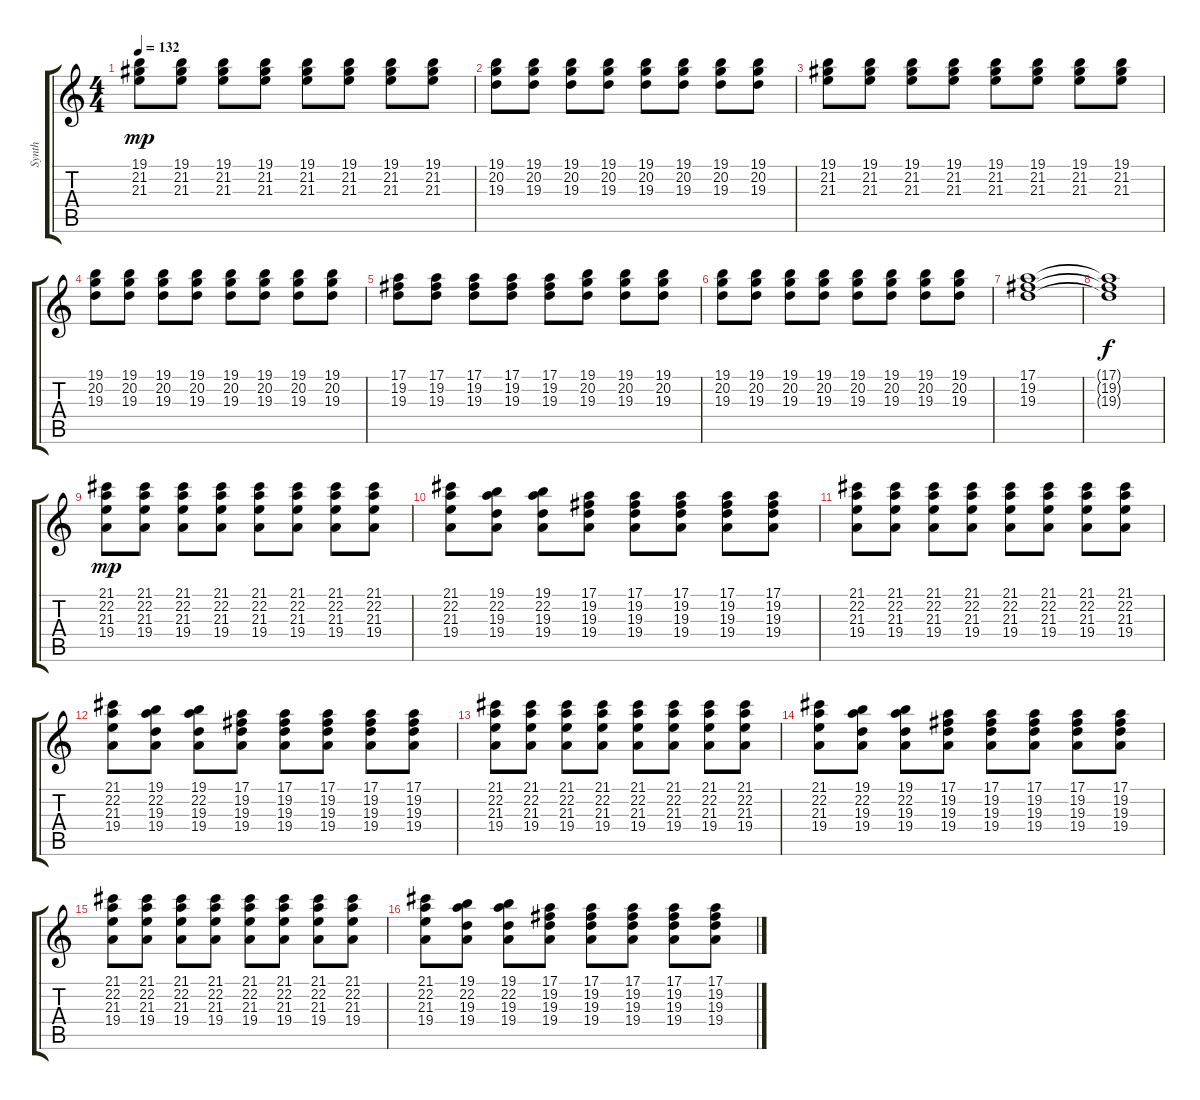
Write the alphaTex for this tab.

\track ("Synth" "Synth") {instrument rockorgan}
\staff {score tabs}
\tuning (E4 B3 G3 D3 A2 E2) {hide}
\ts (4 4)
\tempo 132
\clef g2
\ks c
(19.1 21.2 21.3).8{dy mp} (19.1 21.2 21.3).8 (19.1 21.2 21.3).8 (19.1 21.2 21.3).8 (19.1 21.2 21.3).8 (19.1 21.2 21.3).8 (19.1 21.2 21.3).8 (19.1 21.2 21.3).8 |
(19.1 20.2 19.3).8 (19.1 20.2 19.3).8 (19.1 20.2 19.3).8 (19.1 20.2 19.3).8 (19.1 20.2 19.3).8 (19.1 20.2 19.3).8 (19.1 20.2 19.3).8 (19.1 20.2 19.3).8 |
(19.1 21.2 21.3).8 (19.1 21.2 21.3).8 (19.1 21.2 21.3).8 (19.1 21.2 21.3).8 (19.1 21.2 21.3).8 (19.1 21.2 21.3).8 (19.1 21.2 21.3).8 (19.1 21.2 21.3).8 |
(19.1 20.2 19.3).8 (19.1 20.2 19.3).8 (19.1 20.2 19.3).8 (19.1 20.2 19.3).8 (19.1 20.2 19.3).8 (19.1 20.2 19.3).8 (19.1 20.2 19.3).8 (19.1 20.2 19.3).8 |
(17.1 19.2 19.3).8 (17.1 19.2 19.3).8 (17.1 19.2 19.3).8 (17.1 19.2 19.3).8 (17.1 19.2 19.3).8 (19.1 20.2 19.3).8 (19.1 20.2 19.3).8 (19.1 20.2 19.3).8 |
(19.1 20.2 19.3).8 (19.1 20.2 19.3).8 (19.1 20.2 19.3).8 (19.1 20.2 19.3).8 (19.1 20.2 19.3).8 (19.1 20.2 19.3).8 (19.1 20.2 19.3).8 (19.1 20.2 19.3).8 |
(17.1 19.2 19.3).1 |
(17.1{t} 19.2{t} 19.3{t}).1{dy f} |
(21.1 22.2 21.3 19.4).8{dy mp} (21.1 22.2 21.3 19.4).8 (21.1 22.2 21.3 19.4).8 (21.1 22.2 21.3 19.4).8 (21.1 22.2 21.3 19.4).8 (21.1 22.2 21.3 19.4).8 (21.1 22.2 21.3 19.4).8 (21.1 22.2 21.3 19.4).8 |
(21.1 22.2 21.3 19.4).8 (19.1 22.2 19.3 19.4).8 (19.1 22.2 19.3 19.4).8 (17.1 19.2 19.3 19.4).8 (17.1 19.2 19.3 19.4).8 (17.1 19.2 19.3 19.4).8 (17.1 19.2 19.3 19.4).8 (17.1 19.2 19.3 19.4).8 |
(21.1 22.2 21.3 19.4).8 (21.1 22.2 21.3 19.4).8 (21.1 22.2 21.3 19.4).8 (21.1 22.2 21.3 19.4).8 (21.1 22.2 21.3 19.4).8 (21.1 22.2 21.3 19.4).8 (21.1 22.2 21.3 19.4).8 (21.1 22.2 21.3 19.4).8 |
(21.1 22.2 21.3 19.4).8 (19.1 22.2 19.3 19.4).8 (19.1 22.2 19.3 19.4).8 (17.1 19.2 19.3 19.4).8 (17.1 19.2 19.3 19.4).8 (17.1 19.2 19.3 19.4).8 (17.1 19.2 19.3 19.4).8 (17.1 19.2 19.3 19.4).8 |
(21.1 22.2 21.3 19.4).8 (21.1 22.2 21.3 19.4).8 (21.1 22.2 21.3 19.4).8 (21.1 22.2 21.3 19.4).8 (21.1 22.2 21.3 19.4).8 (21.1 22.2 21.3 19.4).8 (21.1 22.2 21.3 19.4).8 (21.1 22.2 21.3 19.4).8 |
(21.1 22.2 21.3 19.4).8 (19.1 22.2 19.3 19.4).8 (19.1 22.2 19.3 19.4).8 (17.1 19.2 19.3 19.4).8 (17.1 19.2 19.3 19.4).8 (17.1 19.2 19.3 19.4).8 (17.1 19.2 19.3 19.4).8 (17.1 19.2 19.3 19.4).8 |
(21.1 22.2 21.3 19.4).8 (21.1 22.2 21.3 19.4).8 (21.1 22.2 21.3 19.4).8 (21.1 22.2 21.3 19.4).8 (21.1 22.2 21.3 19.4).8 (21.1 22.2 21.3 19.4).8 (21.1 22.2 21.3 19.4).8 (21.1 22.2 21.3 19.4).8 |
(21.1 22.2 21.3 19.4).8 (19.1 22.2 19.3 19.4).8 (19.1 22.2 19.3 19.4).8 (17.1 19.2 19.3 19.4).8 (17.1 19.2 19.3 19.4).8 (17.1 19.2 19.3 19.4).8 (17.1 19.2 19.3 19.4).8 (17.1 19.2 19.3 19.4).8
